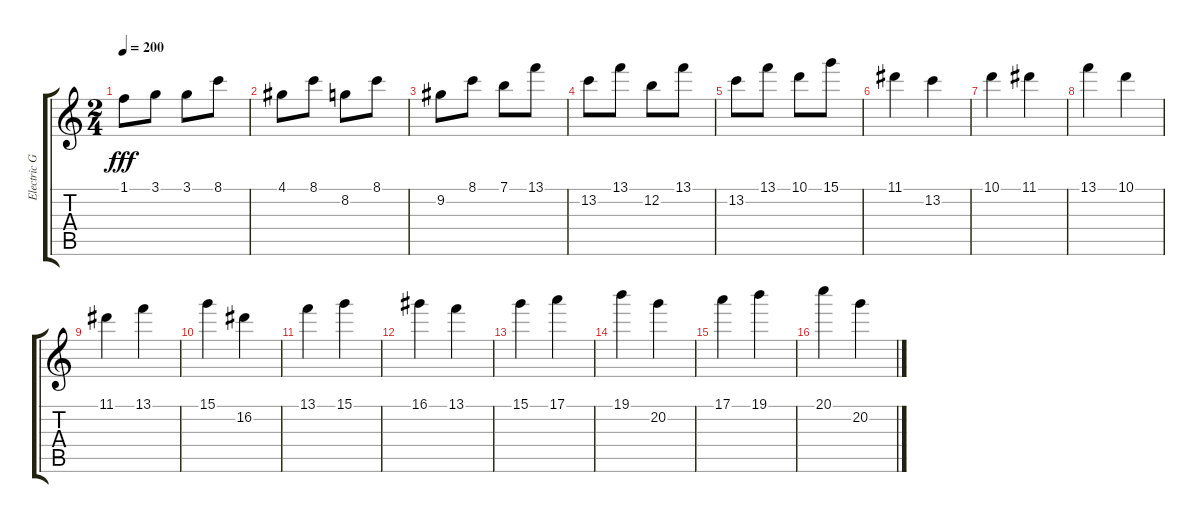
\track ("Electric Guitar 2" "Electric G") {instrument overdrivenguitar}
\staff {score tabs}
\tuning (E4 B3 G3 D3 A2 E2) {hide}
\ts (2 4)
\tempo 200
\clef g2
\ks c
1.1.8{dy fff} 3.1.8 3.1.8 8.1.8 |
4.1.8 8.1.8 8.2.8 8.1.8 |
9.2.8 8.1.8 7.1.8 13.1.8 |
13.2.8 13.1.8 12.2.8 13.1.8 |
13.2.8 13.1.8 10.1.8 15.1.8 |
11.1.4 13.2.4 |
10.1.4 11.1.4 |
13.1.4 10.1.4 |
11.1.4 13.1.4 |
15.1.4 16.2.4 |
13.1.4 15.1.4 |
16.1.4 13.1.4 |
15.1.4 17.1.4 |
19.1.4 20.2.4 |
17.1.4 19.1.4 |
20.1.4 20.2.4
